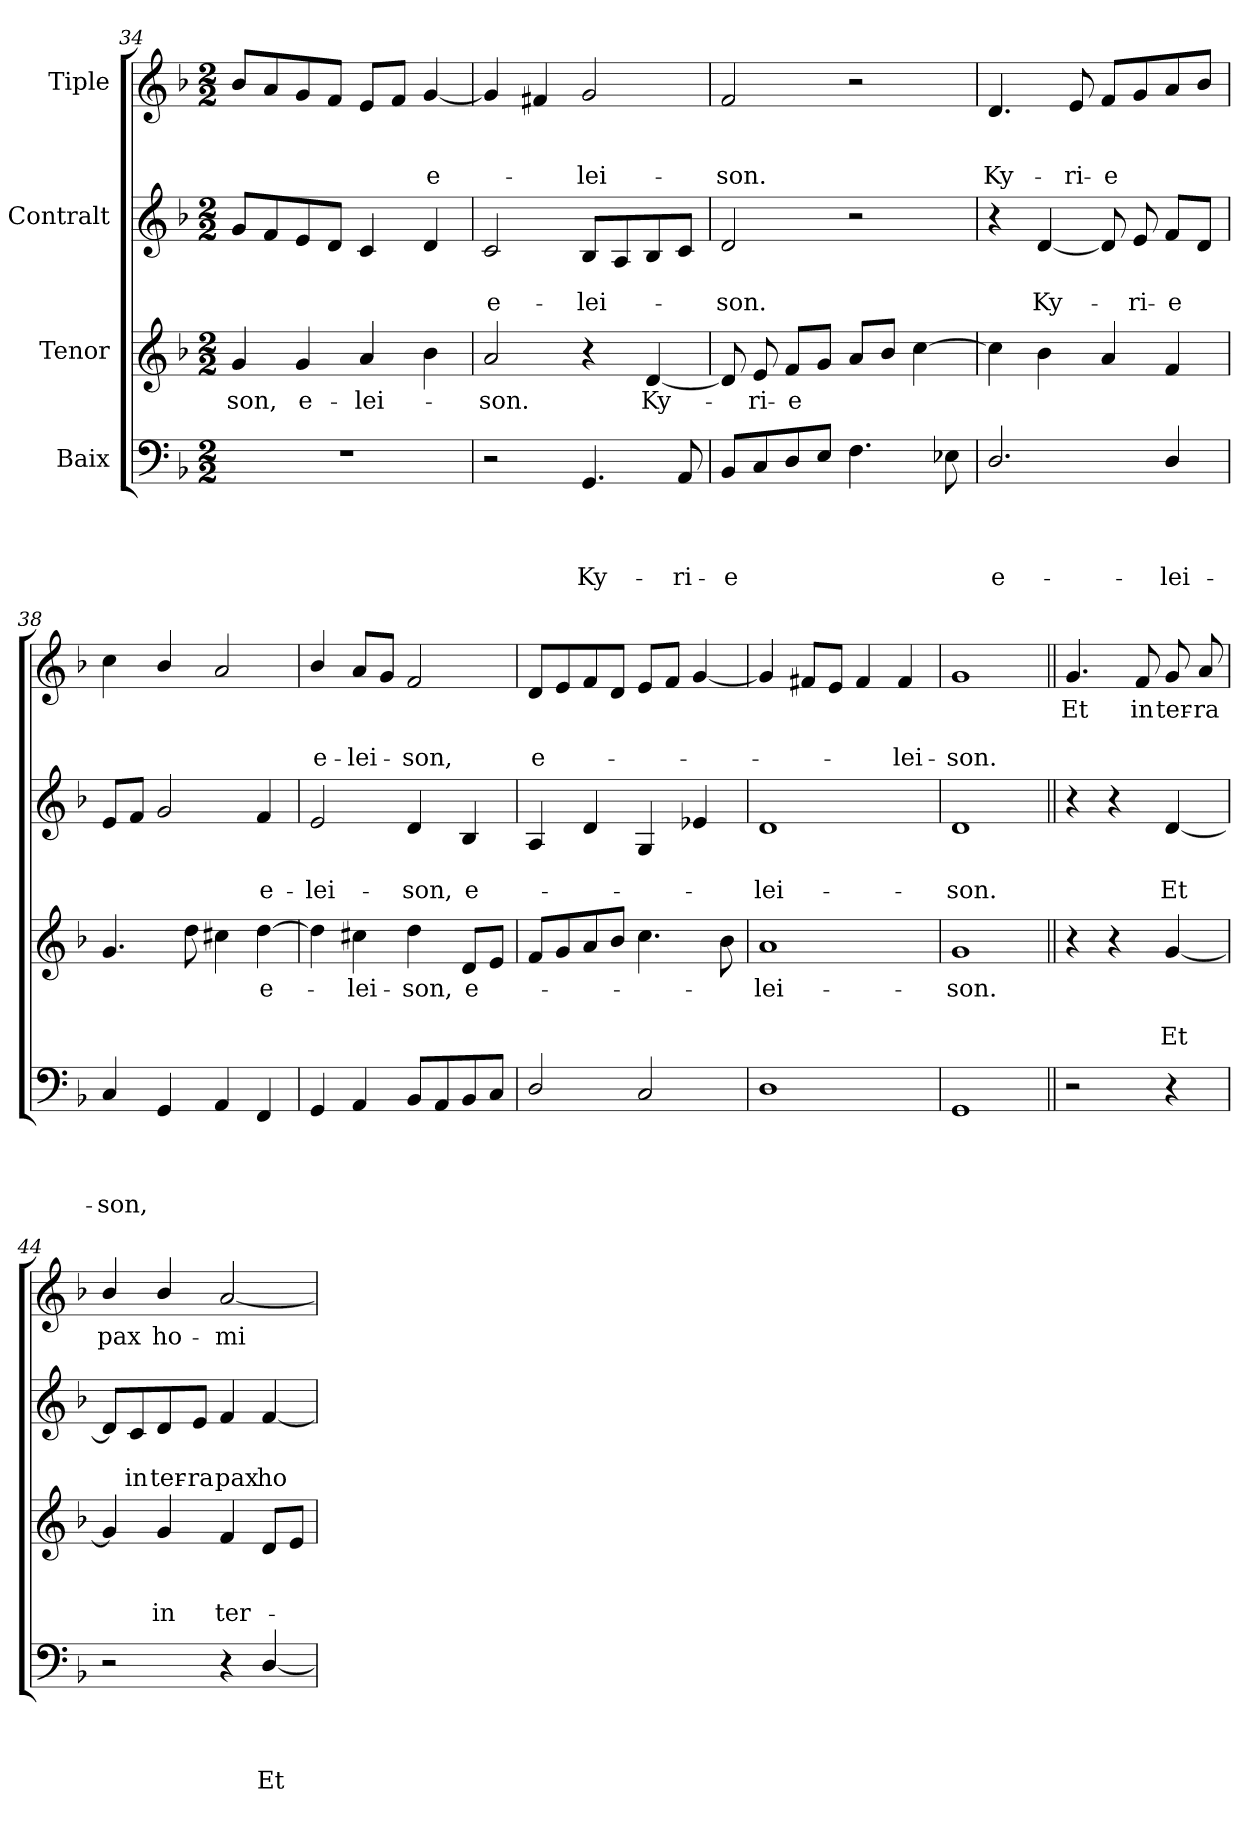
**kern	**text	**text	**text	**text	**kern	**text	**text	**text	**kern	**text	**text	**kern	**text	**text	**text
*part4	*part4	*part4	*part4	*part4	*part3	*part3	*part3	*part3	*part2	*part2	*part2	*part1	*part1	*part1	*part1
*staff4	*staff4	*staff4	*staff4	*staff4	*staff3	*staff3	*staff3	*staff3	*staff2	*staff2	*staff2	*staff1	*staff1	*staff1	*staff1
*I"Baix	*	*	*	*	*I"Tenor	*	*	*	*I"Contralt	*	*	*I"Tiple	*	*	*
*clefF4	*	*	*	*	*clefG2	*	*	*	*clefG2	*	*	*clefG2	*	*	*
*k[b-]	*	*	*	*	*k[b-]	*	*	*	*k[b-]	*	*	*k[b-]	*	*	*
*F:	*	*	*	*	*F:	*	*	*	*F:	*	*	*F:	*	*	*
*M2/2	*	*	*	*	*M2/2	*	*	*	*M2/2	*	*	*M2/2	*	*	*
=34	=34	=34	=34	=34	=34	=34	=34	=34	=34	=34	=34	=34	=34	=34	=34
!	!	!	!	!	!	!LO:LY:b	!	!	!	!	!	!	!	!	!
1r	.	.	.	.	4g/	-son,	.	.	8g/L	.	.	8b-/L	.	.	.
.	.	.	.	.	.	.	.	.	8f/	.	.	8a/	.	.	.
!	!	!	!	!	!	!LO:LY:b	!	!	!	!	!	!	!	!	!
.	.	.	.	.	4g/	e-	.	.	8e/	.	.	8g/	.	.	.
.	.	.	.	.	.	.	.	.	8d/J	.	.	8f/J	.	.	.
!	!	!	!	!	!	!LO:LY:b	!	!	!	!	!	!	!	!	!
.	.	.	.	.	4a/	-lei-	.	.	4c/	.	.	8e/L	.	.	.
.	.	.	.	.	.	.	.	.	.	.	.	8f/J	.	.	.
!	!	!	!	!	!	!	!	!	!	!	!	!	!	!	!LO:LY:b
.	.	.	.	.	4b-\	.	.	.	4d/	.	.	[<4g/	.	.	e-
!!LO:LB:g=z
=35	=35	=35	=35	=35	=35	=35	=35	=35	=35	=35	=35	=35	=35	=35	=35
!	!	!	!	!	!	!LO:LY:b	!	!	!	!	!LO:LY:b	!	!	!	!
2r	.	.	.	.	2a/	-son.	.	.	2c/	.	e-	4g/]	.	.	.
.	.	.	.	.	.	.	.	.	.	.	.	4f#X/	.	.	.
!	!	!	!	!LO:LY:b	!	!	!	!	!	!	!LO:LY:b	!	!	!	!LO:LY:b
4.GG/	.	.	.	Ky-	4r	.	.	.	8B-/L	.	-lei-	2g/	.	.	-lei-
.	.	.	.	.	.	.	.	.	8A/	.	.	.	.	.	.
!	!	!	!	!	!	!LO:LY:b	!	!	!	!	!	!	!	!	!
.	.	.	.	.	[<4d/	Ky-	.	.	8B-/	.	.	.	.	.	.
!	!	!	!	!LO:LY:b	!	!	!	!	!	!	!	!	!	!	!
8AA/	.	.	.	-ri-	.	.	.	.	8c/J	.	.	.	.	.	.
=36	=36	=36	=36	=36	=36	=36	=36	=36	=36	=36	=36	=36	=36	=36	=36
!	!	!	!	!LO:LY:b	!	!	!	!	!	!	!LO:LY:b	!	!	!	!LO:LY:b
8BB-/L	.	.	.	-e	8d/]	.	.	.	2d/	.	-son.	2f/	.	.	-son.
!	!	!	!	!	!	!LO:LY:b	!	!	!	!	!	!	!	!	!
8C/	.	.	.	.	8e/	-ri-	.	.	.	.	.	.	.	.	.
!	!	!	!	!	!	!LO:LY:b	!	!	!	!	!	!	!	!	!
8D/	.	.	.	.	8f/L	-e	.	.	.	.	.	.	.	.	.
8E/J	.	.	.	.	8g/J	.	.	.	.	.	.	.	.	.	.
4.F\	.	.	.	.	8a/L	.	.	.	2r	.	.	2r	.	.	.
.	.	.	.	.	8b-/J	.	.	.	.	.	.	.	.	.	.
.	.	.	.	.	[>4cc\	.	.	.	.	.	.	.	.	.	.
8E-X\	.	.	.	.	.	.	.	.	.	.	.	.	.	.	.
=37	=37	=37	=37	=37	=37	=37	=37	=37	=37	=37	=37	=37	=37	=37	=37
!	!	!	!	!LO:LY:b	!	!	!	!	!	!	!	!	!	!	!LO:LY:b
2.D/	.	.	.	e-	4cc\]	.	.	.	4r	.	.	4.d/	.	.	Ky-
!	!	!	!	!	!	!	!	!	!	!	!LO:LY:b	!	!	!	!
.	.	.	.	.	4b-\	.	.	.	[<4d/	.	Ky-	.	.	.	.
!	!	!	!	!	!	!	!	!	!	!	!	!	!	!	!LO:LY:b
.	.	.	.	.	.	.	.	.	.	.	.	8e/	.	.	-ri-
!	!	!	!	!	!	!	!	!	!	!	!	!	!	!	!LO:LY:b
.	.	.	.	.	4a/	.	.	.	8d/]	.	.	8f/L	.	.	-e
!	!	!	!	!	!	!	!	!	!	!	!LO:LY:b	!	!	!	!
.	.	.	.	.	.	.	.	.	8e/	.	-ri-	8g/	.	.	.
!	!	!	!	!LO:LY:b	!	!	!	!	!	!	!LO:LY:b	!	!	!	!
4D/	.	.	.	-lei-	4f/	.	.	.	8f/L	.	-e	8a/	.	.	.
.	.	.	.	.	.	.	.	.	8d/J	.	.	8b-/J	.	.	.
=38	=38	=38	=38	=38	=38	=38	=38	=38	=38	=38	=38	=38	=38	=38	=38
!	!	!	!	!LO:LY:b	!	!	!	!	!	!	!	!	!	!	!
4C/	.	.	.	-son,	4.g/	.	.	.	8e/L	.	.	4cc\	.	.	.
.	.	.	.	.	.	.	.	.	8f/J	.	.	.	.	.	.
4GG/	.	.	.	.	.	.	.	.	2g/	.	.	4b-/	.	.	.
.	.	.	.	.	8dd\	.	.	.	.	.	.	.	.	.	.
4AA/	.	.	.	.	4cc#X\	.	.	.	.	.	.	2a/	.	.	.
!	!	!	!	!	!	!LO:LY:b	!	!	!	!	!LO:LY:b	!	!	!	!
4FF/	.	.	.	.	[>4dd\	e-	.	.	4f/	.	e-	.	.	.	.
=39	=39	=39	=39	=39	=39	=39	=39	=39	=39	=39	=39	=39	=39	=39	=39
!	!	!	!	!	!	!	!	!	!	!	!LO:LY:b	!	!	!	!LO:LY:b
4GG/	.	.	.	.	4dd\]	.	.	.	2e/	.	-lei-	4b-/	.	.	e-
!	!	!	!	!	!	!LO:LY:b	!	!	!	!	!	!	!	!	!LO:LY:b
4AA/	.	.	.	.	4cc#X\	-lei-	.	.	.	.	.	8a/L	.	.	-lei-
.	.	.	.	.	.	.	.	.	.	.	.	8g/J	.	.	.
!	!	!	!	!	!	!LO:LY:b	!	!	!	!	!LO:LY:b	!	!	!	!LO:LY:b
8BB-/L	.	.	.	.	4dd\	-son,	.	.	4d/	.	-son,	2f/	.	.	-son,
8AA/	.	.	.	.	.	.	.	.	.	.	.	.	.	.	.
!	!	!	!	!	!	!LO:LY:b	!	!	!	!	!LO:LY:b	!	!	!	!
8BB-/	.	.	.	.	8d/L	e-	.	.	4B-/	.	e-	.	.	.	.
8C/J	.	.	.	.	8e/J	.	.	.	.	.	.	.	.	.	.
!!LO:LB:g=z
=40	=40	=40	=40	=40	=40	=40	=40	=40	=40	=40	=40	=40	=40	=40	=40
!	!	!	!	!	!	!	!	!	!	!	!	!	!	!	!LO:LY:b
2D/	.	.	.	.	8f/L	.	.	.	4A/	.	.	8d/L	.	.	e-
.	.	.	.	.	8g/	.	.	.	.	.	.	8e/	.	.	.
.	.	.	.	.	8a/	.	.	.	4d/	.	.	8f/	.	.	.
.	.	.	.	.	8b-/J	.	.	.	.	.	.	8d/J	.	.	.
2C/	.	.	.	.	4.cc\	.	.	.	4G/	.	.	8e/L	.	.	.
.	.	.	.	.	.	.	.	.	.	.	.	8f/J	.	.	.
.	.	.	.	.	.	.	.	.	4e-X/	.	.	[<4g/	.	.	.
.	.	.	.	.	8b-\	.	.	.	.	.	.	.	.	.	.
=41	=41	=41	=41	=41	=41	=41	=41	=41	=41	=41	=41	=41	=41	=41	=41
!	!	!	!	!	!	!LO:LY:b	!	!	!	!	!LO:LY:b	!	!	!	!
1D	.	.	.	.	1a	-lei-	.	.	1d	.	-lei-	4g/]	.	.	.
.	.	.	.	.	.	.	.	.	.	.	.	8f#X/L	.	.	.
.	.	.	.	.	.	.	.	.	.	.	.	8e/J	.	.	.
.	.	.	.	.	.	.	.	.	.	.	.	4f#/	.	.	.
!	!	!	!	!	!	!	!	!	!	!	!	!	!	!	!LO:LY:b
.	.	.	.	.	.	.	.	.	.	.	.	4f#/	.	.	-lei-
=42	=42	=42	=42	=42	=42	=42	=42	=42	=42	=42	=42	=42	=42	=42	=42
!	!	!	!	!	!	!LO:LY:b	!	!	!	!	!LO:LY:b	!	!	!	!LO:LY:b
1GG	.	.	.	.	1g	-son.	.	.	1d	.	-son.	1g	.	.	-son.
!!LO:PB:g=z
=43||	=43||	=43||	=43||	=43||	=43||	=43||	=43||	=43||	=43||	=43||	=43||	=43||	=43||	=43||	=43||
!	!	!	!	!	!	!	!	!	!	!	!	!	!LO:LY:b	!	!
2r	.	.	.	.	4r	.	.	.	4r	.	.	4.g/	Et	.	.
.	.	.	.	.	4r	.	.	.	4r	.	.	.	.	.	.
!	!	!	!	!	!	!	!	!	!	!	!	!	!LO:LY:b	!	!
.	.	.	.	.	.	.	.	.	.	.	.	8f/	in	.	.
!	!	!	!	!	!	!	!	!LO:LY:b	!	!	!LO:LY:b	!	!LO:LY:b	!	!
4r	.	.	.	.	[<4g/	.	.	Et	[<4d/	.	Et	8g/	ter-	.	.
!	!	!	!	!	!	!	!	!	!	!	!	!	!LO:LY:b	!	!
.	.	.	.	.	.	.	.	.	.	.	.	8a/	-ra	.	.
=44	=44	=44	=44	=44	=44	=44	=44	=44	=44	=44	=44	=44	=44	=44	=44
!	!	!	!	!	!	!	!	!	!	!	!	!	!LO:LY:b	!	!
2r	.	.	.	.	4g/]	.	.	.	8d/L]	.	.	4b-/	pax	.	.
!	!	!	!	!	!	!	!	!	!	!	!LO:LY:b	!	!	!	!
.	.	.	.	.	.	.	.	.	8c/	.	in	.	.	.	.
!	!	!	!	!	!	!	!	!LO:LY:b	!	!	!LO:LY:b	!	!LO:LY:b	!	!
.	.	.	.	.	4g/	.	.	in	8d/	.	ter-	4b-/	ho-	.	.
!	!	!	!	!	!	!	!	!	!	!	!LO:LY:b	!	!	!	!
.	.	.	.	.	.	.	.	.	8e/J	.	-ra	.	.	.	.
!	!	!	!	!	!	!	!	!LO:LY:b	!	!	!LO:LY:b	!	!LO:LY:b	!	!
4r	.	.	.	.	4f/	.	.	ter-	4f/	.	pax	[<2a/	-mi-	.	.
!	!	!	!	!LO:LY:b	!	!	!	!	!	!	!LO:LY:b	!	!	!	!
[<4D/	.	.	.	Et	8d/L	.	.	.	[<4f/	.	ho-	.	.	.	.
.	.	.	.	.	8e/J	.	.	.	.	.	.	.	.	.	.
=	=	=	=	=	=	=	=	=	=	=	=	=	=	=	=
*-	*-	*-	*-	*-	*-	*-	*-	*-	*-	*-	*-	*-	*-	*-	*-
